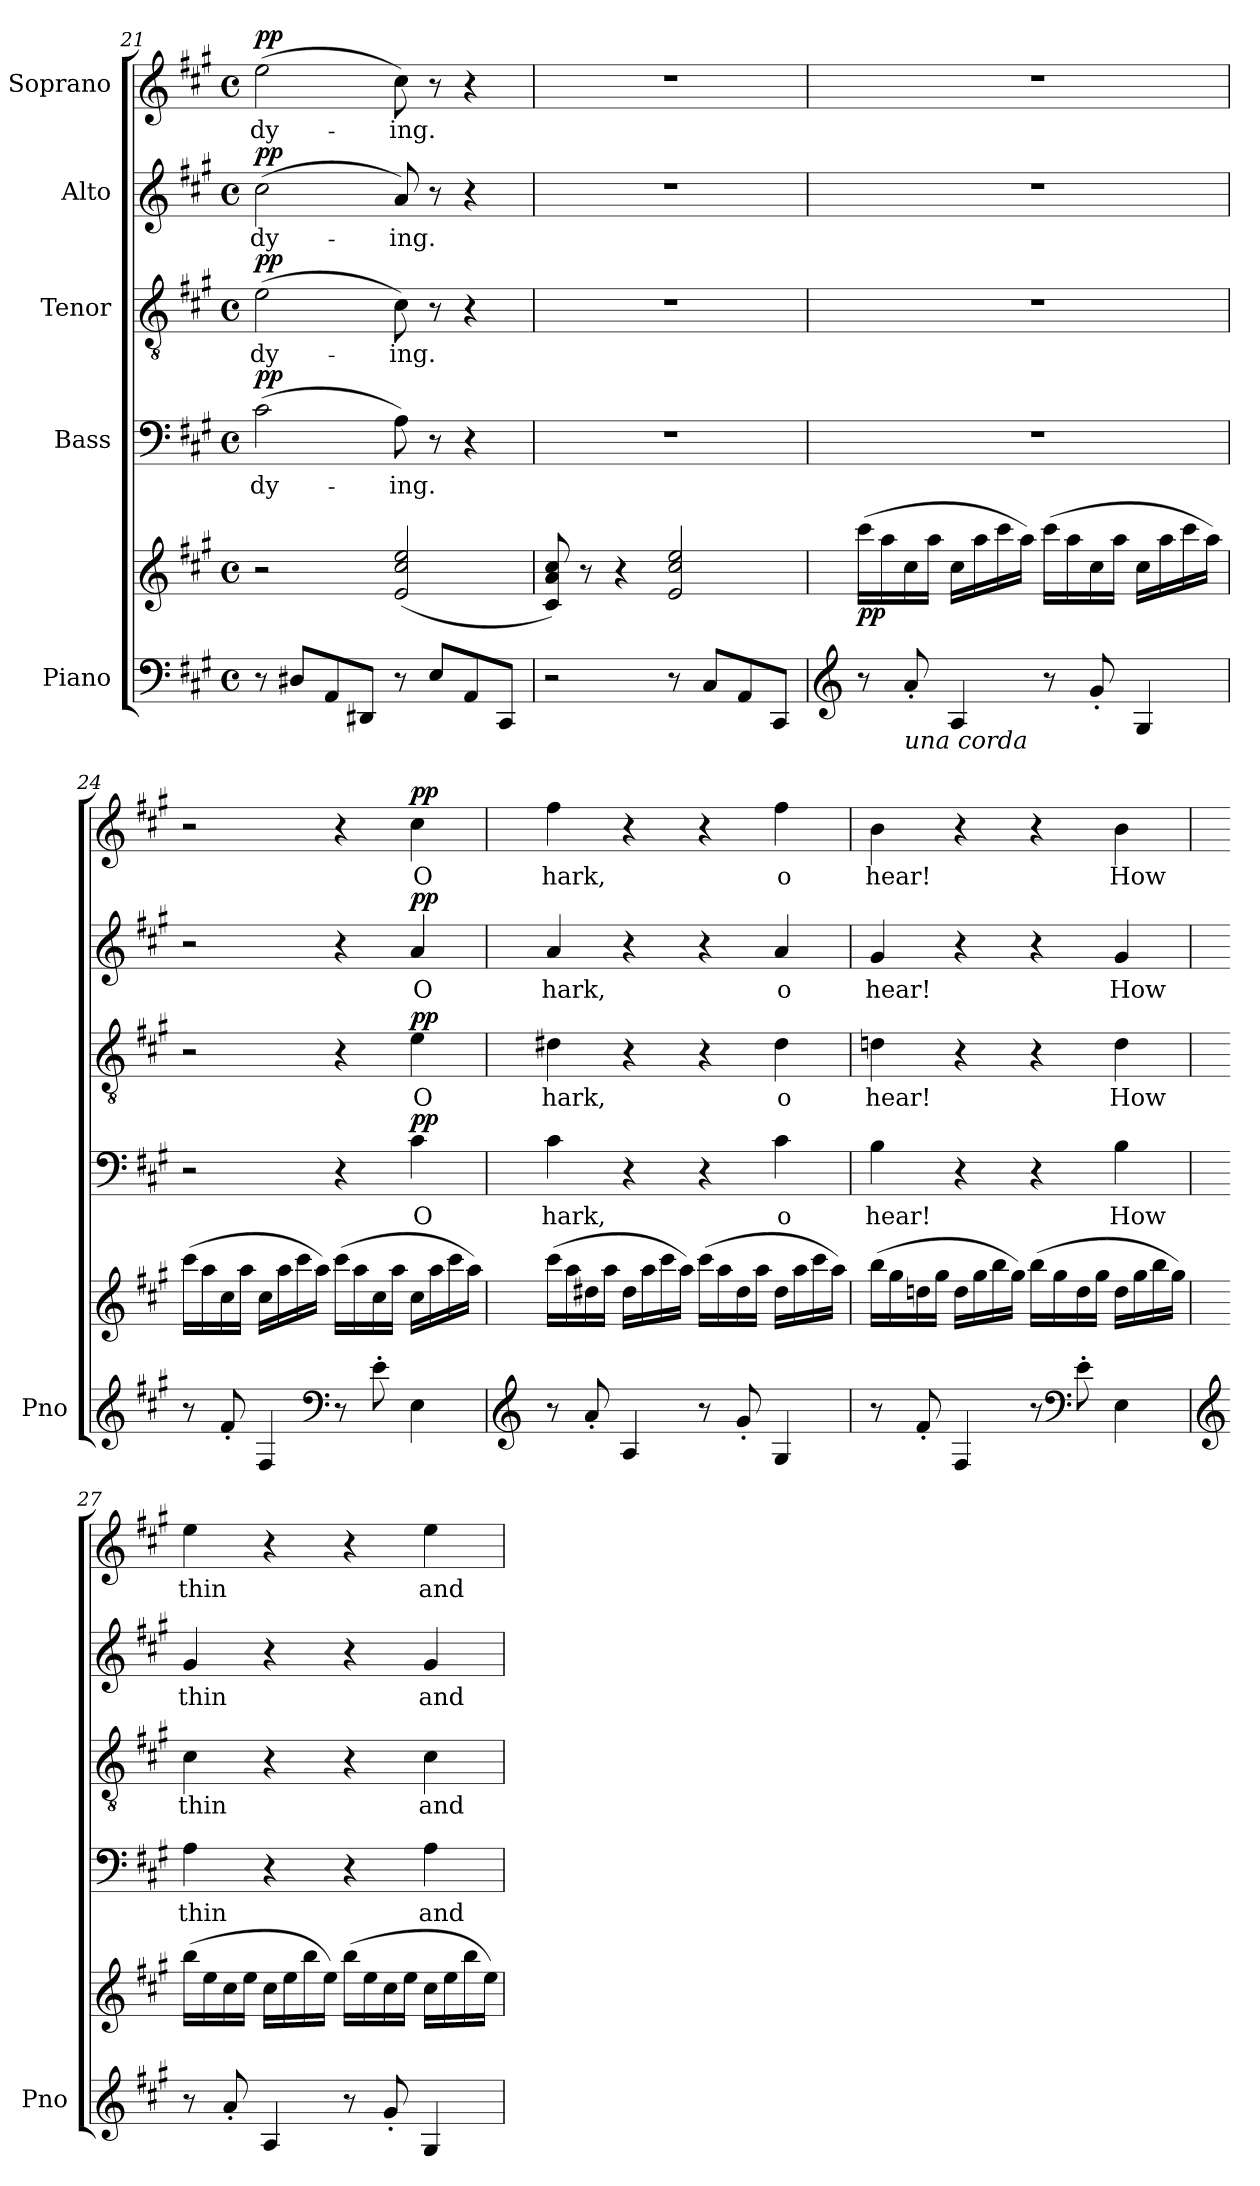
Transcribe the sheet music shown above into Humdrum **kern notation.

**kern	**kern	**dynam	**kern	**text	**dynam	**kern	**text	**dynam	**kern	**text	**dynam	**kern	**text	**dynam
*part5	*part5	*part5	*part4	*part4	*part4	*part3	*part3	*part3	*part2	*part2	*part2	*part1	*part1	*part1
*staff6	*staff5	*staff5/6	*staff4	*staff4	*staff4	*staff3	*staff3	*staff3	*staff2	*staff2	*staff2	*staff1	*staff1	*staff1
*I"Piano	*	*	*I"Bass	*	*	*I"Tenor	*	*	*I"Alto	*	*	*I"Soprano	*	*
*I'Pno	*	*	*	*	*	*	*	*	*	*	*	*	*	*
*clefF4	*clefG2	*	*clefF4	*	*	*clefGv2	*	*	*clefG2	*	*	*clefG2	*	*
*k[f#c#g#]	*k[f#c#g#]	*	*k[f#c#g#]	*	*	*k[f#c#g#]	*	*	*k[f#c#g#]	*	*	*k[f#c#g#]	*	*
*M4/4	*M4/4	*	*M4/4	*	*	*M4/4	*	*	*M4/4	*	*	*M4/4	*	*
*met(c)	*met(c)	*	*met(c)	*	*	*met(c)	*	*	*met(c)	*	*	*met(c)	*	*
=21	=21	=21	=21	=21	=21	=21	=21	=21	=21	=21	=21	=21	=21	=21
!	!	!	!	!LO:LY:b	!LO:DY:a	!	!LO:LY:b	!LO:DY:a	!	!LO:LY:b	!LO:DY:a	!	!LO:LY:b	!LO:DY:a
8r	2r	.	(2c#\	dy-	pp	(2e\	dy-	pp	(2cc#\	dy-	pp	(2ee\	dy-	pp
8D#X/L	.	.	.	.	.	.	.	.	.	.	.	.	.	.
8AA/	.	.	.	.	.	.	.	.	.	.	.	.	.	.
8DD#X/J	.	.	.	.	.	.	.	.	.	.	.	.	.	.
!	!	!	!	!LO:LY:b	!	!	!LO:LY:b	!	!	!LO:LY:b	!	!	!LO:LY:b	!
8r	(2e/ 2cc#/ 2ee/	.	8A\)	-ing.	.	8c#\)	-ing.	.	8a/)	-ing.	.	8cc#\)	-ing.	.
8E/L	.	.	8r	.	.	8r	.	.	8r	.	.	8r	.	.
8AA/	.	.	4r	.	.	4r	.	.	4r	.	.	4r	.	.
8CC#/J	.	.	.	.	.	.	.	.	.	.	.	.	.	.
=22	=22	=22	=22	=22	=22	=22	=22	=22	=22	=22	=22	=22	=22	=22
2r	8c#/ 8a/ 8cc#/)	.	1r	.	.	1r	.	.	1r	.	.	1r	.	.
.	8r	.	.	.	.	.	.	.	.	.	.	.	.	.
.	4r	.	.	.	.	.	.	.	.	.	.	.	.	.
8r	2e/ 2cc#/ 2ee/	.	.	.	.	.	.	.	.	.	.	.	.	.
8C#/L	.	.	.	.	.	.	.	.	.	.	.	.	.	.
8AA/	.	.	.	.	.	.	.	.	.	.	.	.	.	.
8CC#/J	.	.	.	.	.	.	.	.	.	.	.	.	.	.
!!LO:LB:g=z
=23	=23	=23	=23	=23	=23	=23	=23	=23	=23	=23	=23	=23	=23	=23
*clefG2	*	*	*	*	*	*	*	*	*	*	*	*	*	*
!	!	!LO:DY:b	!	!	!	!	!	!	!	!	!	!	!	!
8r	(16ccc#\LL	pp	1r	.	.	1r	.	.	1r	.	.	1r	.	.
.	16aa\	.	.	.	.	.	.	.	.	.	.	.	.	.
!LO:TX:b:i:t=una corda	!	!	!	!	!	!	!	!	!	!	!	!	!	!
8a'/	16cc#\	.	.	.	.	.	.	.	.	.	.	.	.	.
.	16aa\JJ	.	.	.	.	.	.	.	.	.	.	.	.	.
4A/	16cc#\LL	.	.	.	.	.	.	.	.	.	.	.	.	.
.	16aa\	.	.	.	.	.	.	.	.	.	.	.	.	.
.	16ccc#\	.	.	.	.	.	.	.	.	.	.	.	.	.
.	16aa\JJ)	.	.	.	.	.	.	.	.	.	.	.	.	.
8r	(16ccc#\LL	.	.	.	.	.	.	.	.	.	.	.	.	.
.	16aa\	.	.	.	.	.	.	.	.	.	.	.	.	.
8g#'/	16cc#\	.	.	.	.	.	.	.	.	.	.	.	.	.
.	16aa\JJ	.	.	.	.	.	.	.	.	.	.	.	.	.
4G#/	16cc#\LL	.	.	.	.	.	.	.	.	.	.	.	.	.
.	16aa\	.	.	.	.	.	.	.	.	.	.	.	.	.
.	16ccc#\	.	.	.	.	.	.	.	.	.	.	.	.	.
.	16aa\JJ)	.	.	.	.	.	.	.	.	.	.	.	.	.
=24	=24	=24	=24	=24	=24	=24	=24	=24	=24	=24	=24	=24	=24	=24
8r	(16ccc#\LL	.	2r	.	.	2r	.	.	2r	.	.	2r	.	.
.	16aa\	.	.	.	.	.	.	.	.	.	.	.	.	.
8f#'/	16cc#\	.	.	.	.	.	.	.	.	.	.	.	.	.
.	16aa\JJ	.	.	.	.	.	.	.	.	.	.	.	.	.
4F#/	16cc#\LL	.	.	.	.	.	.	.	.	.	.	.	.	.
.	16aa\	.	.	.	.	.	.	.	.	.	.	.	.	.
.	16ccc#\	.	.	.	.	.	.	.	.	.	.	.	.	.
.	16aa\JJ)	.	.	.	.	.	.	.	.	.	.	.	.	.
*clefF4	*	*	*	*	*	*	*	*	*	*	*	*	*	*
8r	(16ccc#\LL	.	4r	.	.	4r	.	.	4r	.	.	4r	.	.
.	16aa\	.	.	.	.	.	.	.	.	.	.	.	.	.
8e'\	16cc#\	.	.	.	.	.	.	.	.	.	.	.	.	.
.	16aa\JJ	.	.	.	.	.	.	.	.	.	.	.	.	.
!	!	!	!	!LO:LY:b	!LO:DY:a	!	!LO:LY:b	!LO:DY:a	!	!LO:LY:b	!LO:DY:a	!	!LO:LY:b	!LO:DY:a
4E\	16cc#\LL	.	4c#\	O	pp	4e\	O	pp	4a/	O	pp	4cc#\	O	pp
.	16aa\	.	.	.	.	.	.	.	.	.	.	.	.	.
.	16ccc#\	.	.	.	.	.	.	.	.	.	.	.	.	.
.	16aa\JJ)	.	.	.	.	.	.	.	.	.	.	.	.	.
!!LO:LB:g=z
=25	=25	=25	=25	=25	=25	=25	=25	=25	=25	=25	=25	=25	=25	=25
*clefG2	*	*	*	*	*	*	*	*	*	*	*	*	*	*
!	!	!	!	!LO:LY:b	!	!	!LO:LY:b	!	!	!LO:LY:b	!	!	!LO:LY:b	!
8r	(16ccc#\LL	.	4c#\	hark,	.	4d#X\	hark,	.	4a/	hark,	.	4ff#\	hark,	.
.	16aa\	.	.	.	.	.	.	.	.	.	.	.	.	.
8a'/	16dd#X\	.	.	.	.	.	.	.	.	.	.	.	.	.
.	16aa\JJ	.	.	.	.	.	.	.	.	.	.	.	.	.
4A/	16dd#\LL	.	4r	.	.	4r	.	.	4r	.	.	4r	.	.
.	16aa\	.	.	.	.	.	.	.	.	.	.	.	.	.
.	16ccc#\	.	.	.	.	.	.	.	.	.	.	.	.	.
.	16aa\JJ)	.	.	.	.	.	.	.	.	.	.	.	.	.
8r	(16ccc#\LL	.	4r	.	.	4r	.	.	4r	.	.	4r	.	.
.	16aa\	.	.	.	.	.	.	.	.	.	.	.	.	.
8g#'/	16dd#\	.	.	.	.	.	.	.	.	.	.	.	.	.
.	16aa\JJ	.	.	.	.	.	.	.	.	.	.	.	.	.
!	!	!	!	!LO:LY:b	!	!	!LO:LY:b	!	!	!LO:LY:b	!	!	!LO:LY:b	!
4G#/	16dd#\LL	.	4c#\	o	.	4d#\	o	.	4a/	o	.	4ff#\	o	.
.	16aa\	.	.	.	.	.	.	.	.	.	.	.	.	.
.	16ccc#\	.	.	.	.	.	.	.	.	.	.	.	.	.
.	16aa\JJ)	.	.	.	.	.	.	.	.	.	.	.	.	.
=26	=26	=26	=26	=26	=26	=26	=26	=26	=26	=26	=26	=26	=26	=26
!	!	!	!	!LO:LY:b	!	!	!LO:LY:b	!	!	!LO:LY:b	!	!	!LO:LY:b	!
8r	(16bb\LL	.	4B\	hear!	.	4dn\	hear!	.	4g#/	hear!	.	4b\	hear!	.
.	16gg#\	.	.	.	.	.	.	.	.	.	.	.	.	.
8f#'/	16ddn\	.	.	.	.	.	.	.	.	.	.	.	.	.
.	16gg#\JJ	.	.	.	.	.	.	.	.	.	.	.	.	.
4F#/	16dd\LL	.	4r	.	.	4r	.	.	4r	.	.	4r	.	.
.	16gg#\	.	.	.	.	.	.	.	.	.	.	.	.	.
.	16bb\	.	.	.	.	.	.	.	.	.	.	.	.	.
.	16gg#\JJ)	.	.	.	.	.	.	.	.	.	.	.	.	.
8r	(16bb\LL	.	4r	.	.	4r	.	.	4r	.	.	4r	.	.
.	16gg#\	.	.	.	.	.	.	.	.	.	.	.	.	.
*clefF4	*	*	*	*	*	*	*	*	*	*	*	*	*	*
8e'\	16dd\	.	.	.	.	.	.	.	.	.	.	.	.	.
.	16gg#\JJ	.	.	.	.	.	.	.	.	.	.	.	.	.
!	!	!	!	!LO:LY:b	!	!	!LO:LY:b	!	!	!LO:LY:b	!	!	!LO:LY:b	!
4E\	16dd\LL	.	4B\	How	.	4d\	How	.	4g#/	How	.	4b\	How	.
.	16gg#\	.	.	.	.	.	.	.	.	.	.	.	.	.
.	16bb\	.	.	.	.	.	.	.	.	.	.	.	.	.
.	16gg#\JJ)	.	.	.	.	.	.	.	.	.	.	.	.	.
!!LO:PB:g=z
=27	=27	=27	=27	=27	=27	=27	=27	=27	=27	=27	=27	=27	=27	=27
*clefG2	*	*	*	*	*	*	*	*	*	*	*	*	*	*
!	!	!	!	!LO:LY:b	!	!	!LO:LY:b	!	!	!LO:LY:b	!	!	!LO:LY:b	!
8r	(16bb\LL	.	4A\	thin	.	4c#\	thin	.	4g#/	thin	.	4ee\	thin	.
.	16ee\	.	.	.	.	.	.	.	.	.	.	.	.	.
8a'/	16cc#\	.	.	.	.	.	.	.	.	.	.	.	.	.
.	16ee\JJ	.	.	.	.	.	.	.	.	.	.	.	.	.
4A/	16cc#\LL	.	4r	.	.	4r	.	.	4r	.	.	4r	.	.
.	16ee\	.	.	.	.	.	.	.	.	.	.	.	.	.
.	16bb\	.	.	.	.	.	.	.	.	.	.	.	.	.
.	16ee\JJ)	.	.	.	.	.	.	.	.	.	.	.	.	.
8r	(16bb\LL	.	4r	.	.	4r	.	.	4r	.	.	4r	.	.
.	16ee\	.	.	.	.	.	.	.	.	.	.	.	.	.
8g#'/	16cc#\	.	.	.	.	.	.	.	.	.	.	.	.	.
.	16ee\JJ	.	.	.	.	.	.	.	.	.	.	.	.	.
!	!	!	!	!LO:LY:b	!	!	!LO:LY:b	!	!	!LO:LY:b	!	!	!LO:LY:b	!
4G#/	16cc#\LL	.	4A\	and	.	4c#\	and	.	4g#/	and	.	4ee\	and	.
.	16ee\	.	.	.	.	.	.	.	.	.	.	.	.	.
.	16bb\	.	.	.	.	.	.	.	.	.	.	.	.	.
.	16ee\JJ)	.	.	.	.	.	.	.	.	.	.	.	.	.
=	=	=	=	=	=	=	=	=	=	=	=	=	=	=
*-	*-	*-	*-	*-	*-	*-	*-	*-	*-	*-	*-	*-	*-	*-
